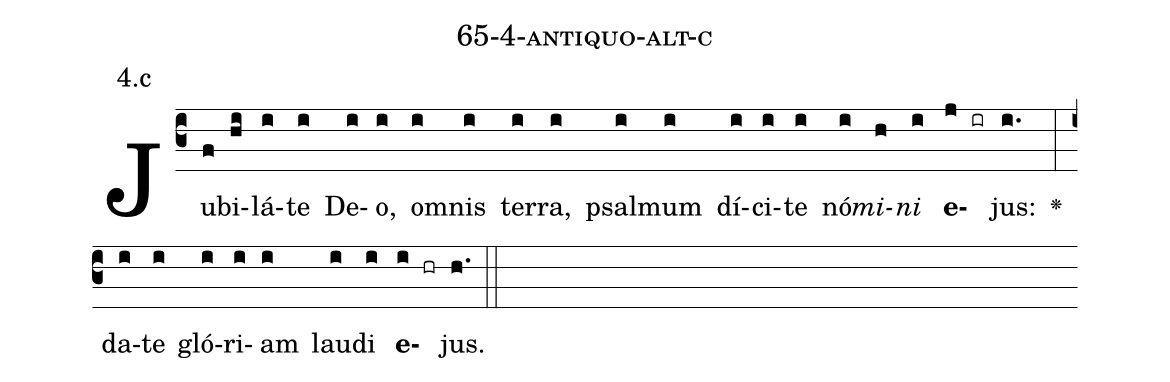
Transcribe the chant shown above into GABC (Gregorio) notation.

name: 65-4-antiquo-alt-c;
annotation: 4.c;
%%
(c3)Ju(f)bi(hi)lá(i)te(i) De(i)o,(i) om(i)nis(i) ter(i)ra,(i) psal(i)mum(i) dí(i)ci(i)te(i) nó(i)<i>mi</i>(h)<i>ni</i>(i) <b>e</b>(j ir)jus:(i.) <v>\greheightstar</v>(:) da(i)te(i) gló(i)ri(i)am(i) lau(i)di(i) <b>e</b>(i hr)jus.(h.) (::)


%E(i) u(i) o(i) u(i) a(i) e.(h.) (::)
